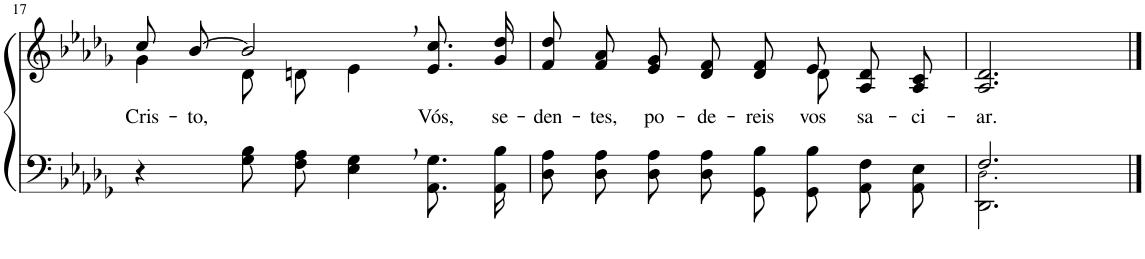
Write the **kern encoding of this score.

**kern	**kern	**text
*part2	*part1	*part1
*staff2	*staff1	*staff1
*I"Parte III e IV	*I"Parte I e II	*
!!LO:PB:g=z
*clefF4	*clefG2	*
*Trd-1c-2	*Trd-1c-2	*
*k[b-e-a-d-g-]	*k[b-e-a-d-g-]	*
*M4/4	*M4/4	*
=17	=17	=17
*	*^	*
!	!	!	!LO:LY:b
4r	8cc/L	4g-\	Cris-
!	!	!	!LO:LY:b
.	[8b-/J	.	-to,
8G-\ 8B-\L	2b-,/]	8d-\L	.
8F\ 8A-\J	.	8dn\J	.
4E-\, 4G-\,	.	4e-\	.
!	!	!	!LO:LY:b
8.AA-\ 8.G-\L	8.e-/ 8.cc/L	4ryy	Vós,
!	!	!	!LO:LY:b
16AA-\ 16B-\Jk	16g-/ 16dd-/Jk	.	se-
=18	=18	=18	=18
!	!	!	!LO:LY:b
8D-\ 8A-\L	8f/ 8dd-/L	8ryy	-den-
!	!	!	!LO:LY:b
*	*v	*v	*
8D-\ 8A-\J	8f/ 8a-/J	-tes,
!	!	!LO:LY:b
8D-\ 8A-\L	8e-/ 8g-/L	po-
!	!	!LO:LY:b
8D-\ 8A-\J	8d-/ 8f/J	-de-
!	!	!LO:LY:b
8GG-\ 8B-\L	8d-/ 8f/L	-reis
*	*^	*
!	!	!	!LO:LY:b
8GG-\ 8B-\J	8e-/J	8d-\	vos
!	!	!	!LO:LY:b
8AA-/ 8F/L	8A-/ 8d-/L	4ryy	sa-
!	!	!	!LO:LY:b
8AA-/ 8E-/J	8A-/ 8c/J	.	-ci-
*	*v	*v	*
=19	=19	=19
*^	*	*
!	!	!	!LO:LY:b
2.F/	2.DD-\ 2.D-!\	2.A-/ 2.d-/	-ar.
*v	*v	*	*
==	==	==
*-	*-	*-
